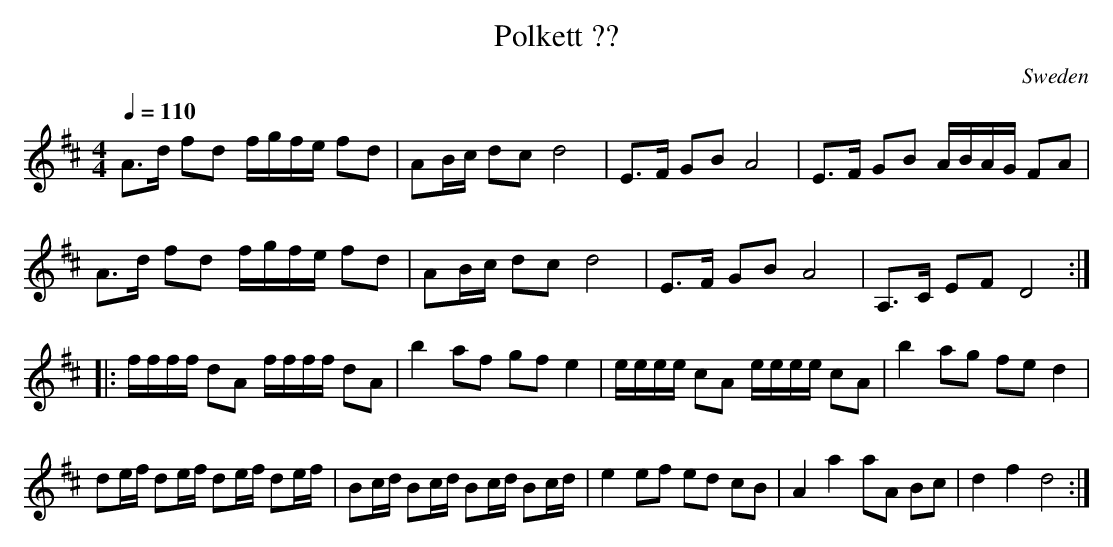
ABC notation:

X:1
T:Polkett ??
L:1/8
M:4/4
O:Sweden
Q:1/4=110
K:D major
A>d fd f/g/f/e/ fd | AB/c/ dc d4 | E>F GB A4 | E>F GB A/B/A/G/ FA |
A>d fd f/g/f/e/ fd | AB/c/ dc d4 | E>F GB A4 | A,>C EF D4 ::
f/f/f/f/ dA f/f/f/f/ dA | b2 af gf e2 | \
e/e/e/e/ cA e/e/e/e/ cA | b2 ag fe d2 |
de/f/ de/f/ de/f/ de/f/ | Bc/d/ Bc/d/ Bc/d/ Bc/d/ |\
e2 ef ed cB | A2 a2 aA Bc | d2 f2 d4 :|
